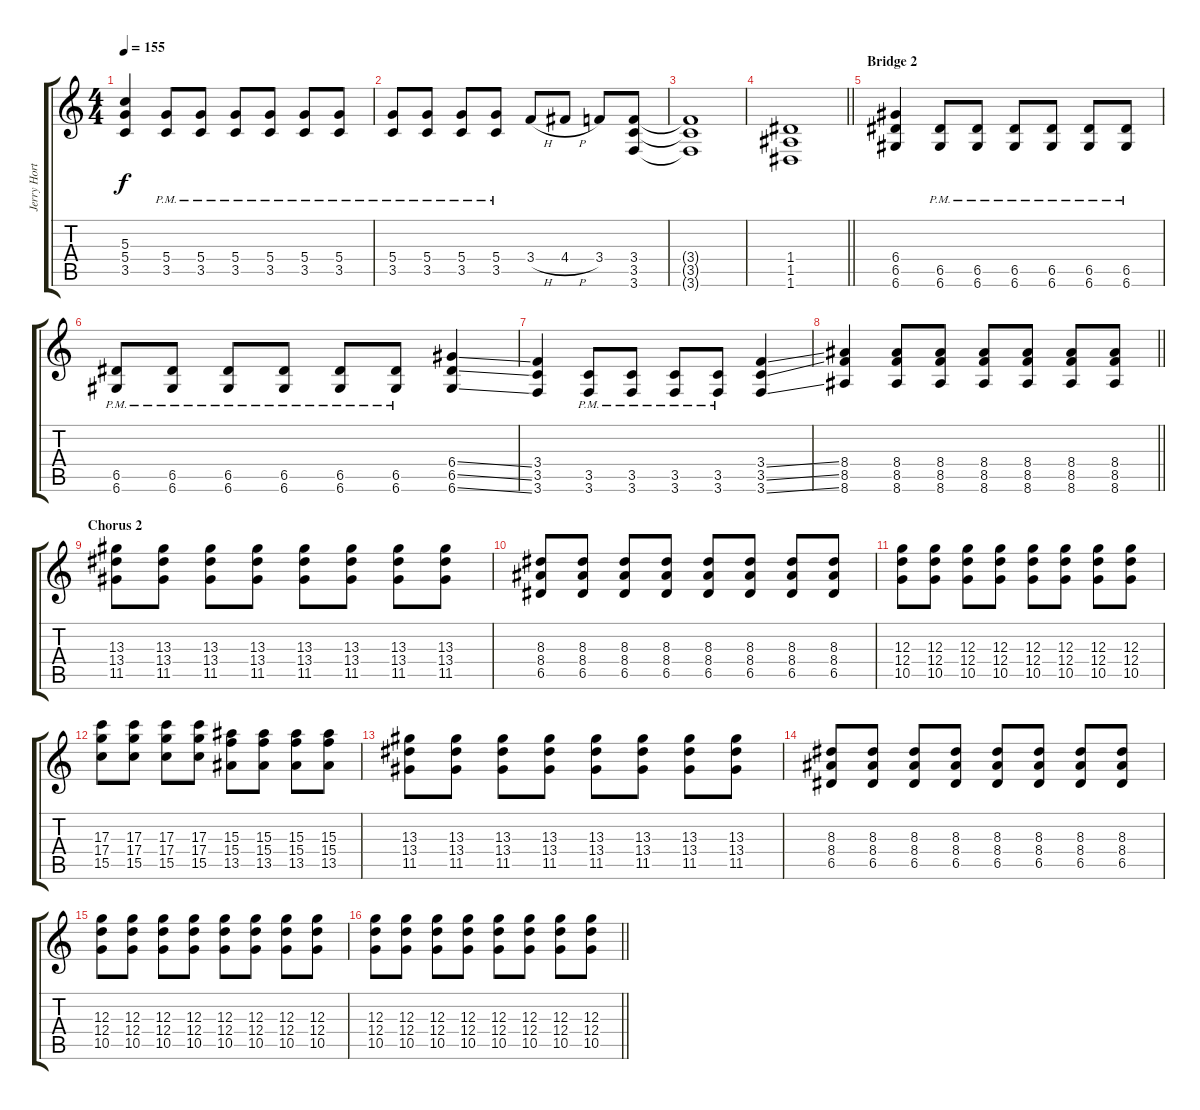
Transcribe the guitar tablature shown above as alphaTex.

\track ("Jerry Horton (Lead Guitar)" "Jerry Hort") {instrument distortionguitar}
\staff {score tabs}
\tuning (E4 B3 G3 D3 A2 D2) {hide}
\ts (4 4)
\tempo 155
\clef g2
\ks c
(5.3{t} 5.4{t} 3.5{t}).4{dy f} (5.4{pm} 3.5{pm}).8 (5.4{pm} 3.5{pm}).8 (5.4{pm} 3.5{pm}).8 (5.4{pm} 3.5{pm}).8 (5.4{pm} 3.5{pm}).8 (5.4{pm} 3.5{pm}).8 |
(5.4{pm} 3.5{pm}).8 (5.4{pm} 3.5{pm}).8 (5.4{pm} 3.5{pm}).8 (5.4{pm} 3.5{pm}).8 3.4{h}.8 4.4{h}.8 3.4.8 (3.4 3.5 3.6).8 |
(3.4{t} 3.5{t} 3.6{t}).1 |
\barLineRight lightlight
(1.4 1.5 1.6).1 |
\section ("" "Bridge 2")
(6.4 6.5 6.6).4 (6.5{pm} 6.6{pm}).8 (6.5{pm} 6.6{pm}).8 (6.5{pm} 6.6{pm}).8 (6.5{pm} 6.6{pm}).8 (6.5{pm} 6.6{pm}).8 (6.5{pm} 6.6{pm}).8 |
(6.5{pm} 6.6{pm}).8 (6.5{pm} 6.6{pm}).8 (6.5{pm} 6.6{pm}).8 (6.5{pm} 6.6{pm}).8 (6.5{pm} 6.6{pm}).8 (6.5{pm} 6.6{pm}).8 (6.4{ss} 6.5{ss} 6.6{ss}).4 |
(3.4 3.5 3.6).4 (3.5{pm} 3.6{pm}).8 (3.5{pm} 3.6{pm}).8 (3.5{pm} 3.6{pm}).8 (3.5{pm} 3.6{pm}).8 (3.4{ss} 3.5{ss} 3.6{ss}).4 |
\barLineRight lightlight
(8.4 8.5 8.6).4 (8.4 8.5 8.6).8 (8.4 8.5 8.6).8 (8.4 8.5 8.6).8 (8.4 8.5 8.6).8 (8.4 8.5 8.6).8 (8.4 8.5 8.6).8 |
\section ("" "Chorus 2")
(13.3 13.4 11.5).8 (13.3 13.4 11.5).8 (13.3 13.4 11.5).8 (13.3 13.4 11.5).8 (13.3 13.4 11.5).8 (13.3 13.4 11.5).8 (13.3 13.4 11.5).8 (13.3 13.4 11.5).8 |
(8.3 8.4 6.5).8 (8.3 8.4 6.5).8 (8.3 8.4 6.5).8 (8.3 8.4 6.5).8 (8.3 8.4 6.5).8 (8.3 8.4 6.5).8 (8.3 8.4 6.5).8 (8.3 8.4 6.5).8 |
(12.3 12.4 10.5).8 (12.3 12.4 10.5).8 (12.3 12.4 10.5).8 (12.3 12.4 10.5).8 (12.3 12.4 10.5).8 (12.3 12.4 10.5).8 (12.3 12.4 10.5).8 (12.3 12.4 10.5).8 |
(17.3 17.4 15.5).8 (17.3 17.4 15.5).8 (17.3 17.4 15.5).8 (17.3 17.4 15.5).8 (15.3 15.4 13.5).8 (15.3 15.4 13.5).8 (15.3 15.4 13.5).8 (15.3 15.4 13.5).8 |
(13.3 13.4 11.5).8 (13.3 13.4 11.5).8 (13.3 13.4 11.5).8 (13.3 13.4 11.5).8 (13.3 13.4 11.5).8 (13.3 13.4 11.5).8 (13.3 13.4 11.5).8 (13.3 13.4 11.5).8 |
(8.3 8.4 6.5).8 (8.3 8.4 6.5).8 (8.3 8.4 6.5).8 (8.3 8.4 6.5).8 (8.3 8.4 6.5).8 (8.3 8.4 6.5).8 (8.3 8.4 6.5).8 (8.3 8.4 6.5).8 |
(12.3 12.4 10.5).8 (12.3 12.4 10.5).8 (12.3 12.4 10.5).8 (12.3 12.4 10.5).8 (12.3 12.4 10.5).8 (12.3 12.4 10.5).8 (12.3 12.4 10.5).8 (12.3 12.4 10.5).8 |
\barLineRight lightlight
(12.3 12.4 10.5).8 (12.3 12.4 10.5).8 (12.3 12.4 10.5).8 (12.3 12.4 10.5).8 (12.3 12.4 10.5).8 (12.3 12.4 10.5).8 (12.3 12.4 10.5).8 (12.3 12.4 10.5).8
